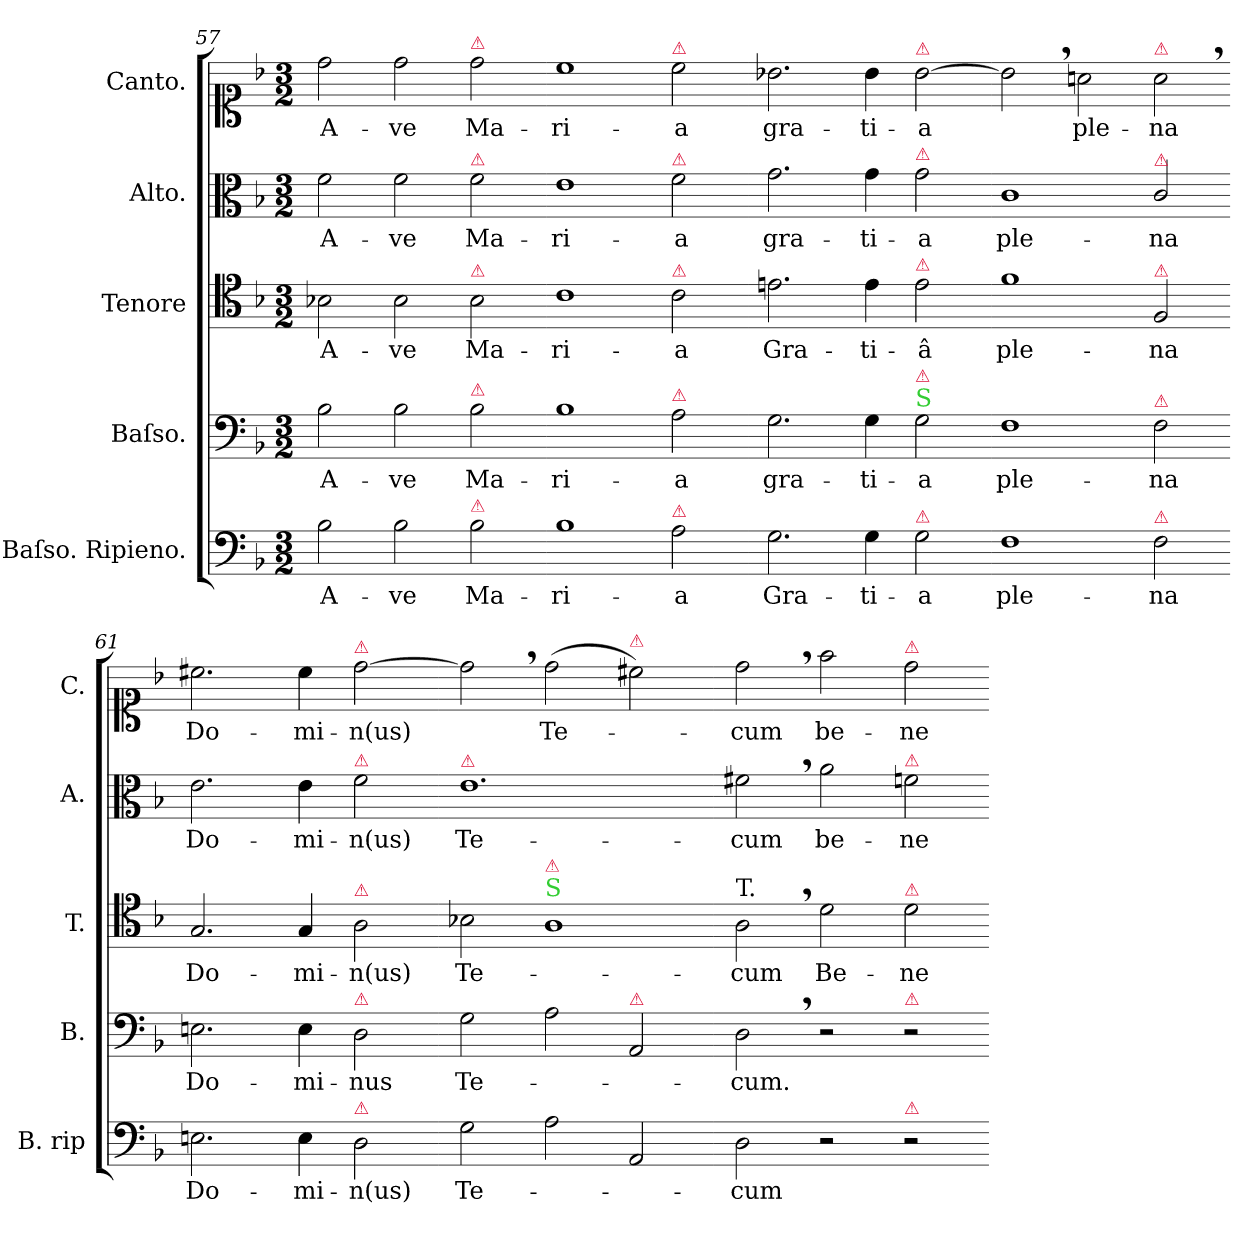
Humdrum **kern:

**kern	**text	**kern	**text	**kern	**text	**kern	**text	**kern	**text
*part5	*part5	*part4	*part4	*part3	*part3	*part2	*part2	*part1	*part1
*staff5	*staff5	*staff4	*staff4	*staff3	*staff3	*staff2	*staff2	*staff1	*staff1
*I"Baſso. Ripieno.	*	*I"Baſso.	*	*I"Tenore	*	*I"Alto.	*	*I"Canto.	*
*I'B. rip	*	*I'B.	*	*I'T.	*	*I'A.	*	*I'C.	*
*clefF4	*	*clefF4	*	*clefC4	*	*clefC3	*	*clefC1	*
*k[b-]	*	*k[b-]	*	*k[b-]	*	*k[b-]	*	*k[b-]	*
*M3/2	*	*M3/2	*	*M3/2	*	*M3/2	*	*M3/2	*
=57	=57	=57	=57	=57	=57	=57	=57	=57	=57
2B-\	A-	2B-\	A-	2B-X\	A-	2f\	A-	2dd\	A-
2B-\	-ve	2B-\	-ve	2B-\	-ve	2f\	-ve	2dd\	-ve
!	!	!	!	!	!	!	!	!LO:TX:a:color=crimson:t=⚠	!
!	!	!	!	!	!	!LO:TX:a:color=crimson:t=⚠	!	!	!
!	!	!	!	!LO:TX:a:color=crimson:t=⚠	!	!	!	!	!
!	!	!LO:TX:a:color=crimson:t=⚠	!	!	!	!	!	!	!
!LO:TX:a:color=crimson:t=⚠	!	!	!	!	!	!	!	!	!
2B-\	Ma-	2B-\	Ma-	2B-\	Ma-	2f\	Ma-	2dd\	Ma-
=58-	=58-	=58-	=58-	=58-	=58-	=58-	=58-	=58-	=58-
1B-	-ri-	1B-	-ri-	1c	-ri-	1e	-ri-	1cc	ri-
!	!	!	!	!	!	!	!	!LO:TX:a:color=crimson:t=⚠	!
!	!	!	!	!	!	!LO:TX:a:color=crimson:t=⚠	!	!	!
!	!	!	!	!LO:TX:a:color=crimson:t=⚠	!	!	!	!	!
!	!	!LO:TX:a:color=crimson:t=⚠	!	!	!	!	!	!	!
!LO:TX:a:color=crimson:t=⚠	!	!	!	!	!	!	!	!	!
2A\	-a	2A\	-a	2c\	-a	2f\	-a	2cc\	-a
=59-	=59-	=59-	=59-	=59-	=59-	=59-	=59-	=59-	=59-
2.G\	Gra-	2.G\	gra-	2.en\	Gra-	2.g\	gra-	2.b-X\	gra-
4G\	-ti-	4G\	-ti-	4e\	-ti-	4g\	-ti-	4b-\	-ti-
!	!	!	!	!	!	!	!	!LO:TX:a:color=crimson:t=⚠	!
!	!	!	!	!	!	!LO:TX:a:color=crimson:t=⚠	!	!	!
!	!	!	!	!LO:TX:a:color=crimson:t=⚠	!	!	!	!	!
!	!	!LO:TX:a:color=limegreen:t=S	!	!	!	!	!	!	!
!	!	!LO:TX:a:color=crimson:t=⚠	!	!	!	!	!	!	!
!LO:TX:a:color=crimson:t=⚠	!	!	!	!	!	!	!	!	!
2G\	-a	2G\	-a	2e\	-â	2g\	-a	[2b-\	-a
=60-	=60-	=60-	=60-	=60-	=60-	=60-	=60-	=60-	=60-
1F	ple-	1F	ple-	1f	ple-	1c	ple-	2b-,<]	.
.	.	.	.	.	.	.	.	2an\	ple-
!	!	!	!	!	!	!	!	!LO:TX:a:color=crimson:t=⚠	!
!	!	!	!	!	!	!LO:TX:a:color=crimson:t=⚠	!	!	!
!	!	!	!	!LO:TX:a:color=crimson:t=⚠	!	!	!	!	!
!	!	!LO:TX:a:color=crimson:t=⚠	!	!	!	!	!	!	!
!LO:TX:a:color=crimson:t=⚠	!	!	!	!	!	!	!	!	!
2F\	-na	2F\	-na	2F/	-na	2c/	-na	2a,<\	-na
=61-	=61-	=61-	=61-	=61-	=61-	=61-	=61-	=61-	=61-
2.En\	Do-	2.En\	Do-	2.G/	Do-	2.e\	Do-	2.cc#X\	Do-
4E\	-mi-	4E\	-mi-	4G/	-mi-	4e\	-mi-	4cc#\	-mi-
!	!	!	!	!	!	!	!	!LO:TX:a:color=crimson:t=⚠	!
!	!	!	!	!	!	!LO:TX:a:color=crimson:t=⚠	!	!	!
!	!	!	!	!LO:TX:a:color=crimson:t=⚠	!	!	!	!	!
!	!	!LO:TX:a:color=crimson:t=⚠	!	!	!	!	!	!	!
!LO:TX:a:color=crimson:t=⚠	!	!	!	!	!	!	!	!	!
2D\	-n(us)	2D\	-nus	2A\	-n(us)	2f\	-n(us)	[2dd\	-n(us)
=62-	=62-	=62-	=62-	=62-	=62-	=62-	=62-	=62-	=62-
!	!	!	!	!	!	!LO:TX:a:color=crimson:t=⚠	!	!	!
2G\	Te-	2G\	Te-	2B-X\	Te-	1.e	Te-	2dd,<]	.
!	!	!	!	!LO:TX:a:color=limegreen:t=S	!	!	!	!	!
!	!	!	!	!LO:TX:a:color=crimson:t=⚠	!	!	!	!	!
2A\	.	2A\	.	1A	.	.	.	(2dd\	Te-
!	!	!	!	!	!	!	!	!LO:TX:a:color=crimson:t=⚠	!
!	!	!LO:TX:a:color=crimson:t=⚠	!	!	!	!	!	!	!
2AA/	.	2AA/	.	.	.	.	.	2cc#X\)	.
=63-	=63-	=63-	=63-	=63-	=63-	=63-	=63-	=63-	=63-
!	!	!	!	!LO:TX:a:t=T.	!	!	!	!	!
2D\	-cum	2D,<\	-cum.	2A,<\	-cum	2f#X,<\	-cum	2dd,<\	-cum
2r	.	2r	.	2d\	Be-	2a\	be-	2ff\	be-
!	!	!	!	!	!	!	!	!LO:TX:a:color=crimson:t=⚠	!
!	!	!	!	!	!	!LO:TX:a:color=crimson:t=⚠	!	!	!
!	!	!	!	!LO:TX:a:color=crimson:t=⚠	!	!	!	!	!
!	!	!LO:TX:a:color=crimson:t=⚠	!	!	!	!	!	!	!
!LO:TX:a:color=crimson:t=⚠	!	!	!	!	!	!	!	!	!
2r	.	2r	.	2d\	-ne-	2fn\	-ne-	2dd\	-ne-
=-	=-	=-	=-	=-	=-	=-	=-	=-	=-
*-	*-	*-	*-	*-	*-	*-	*-	*-	*-
